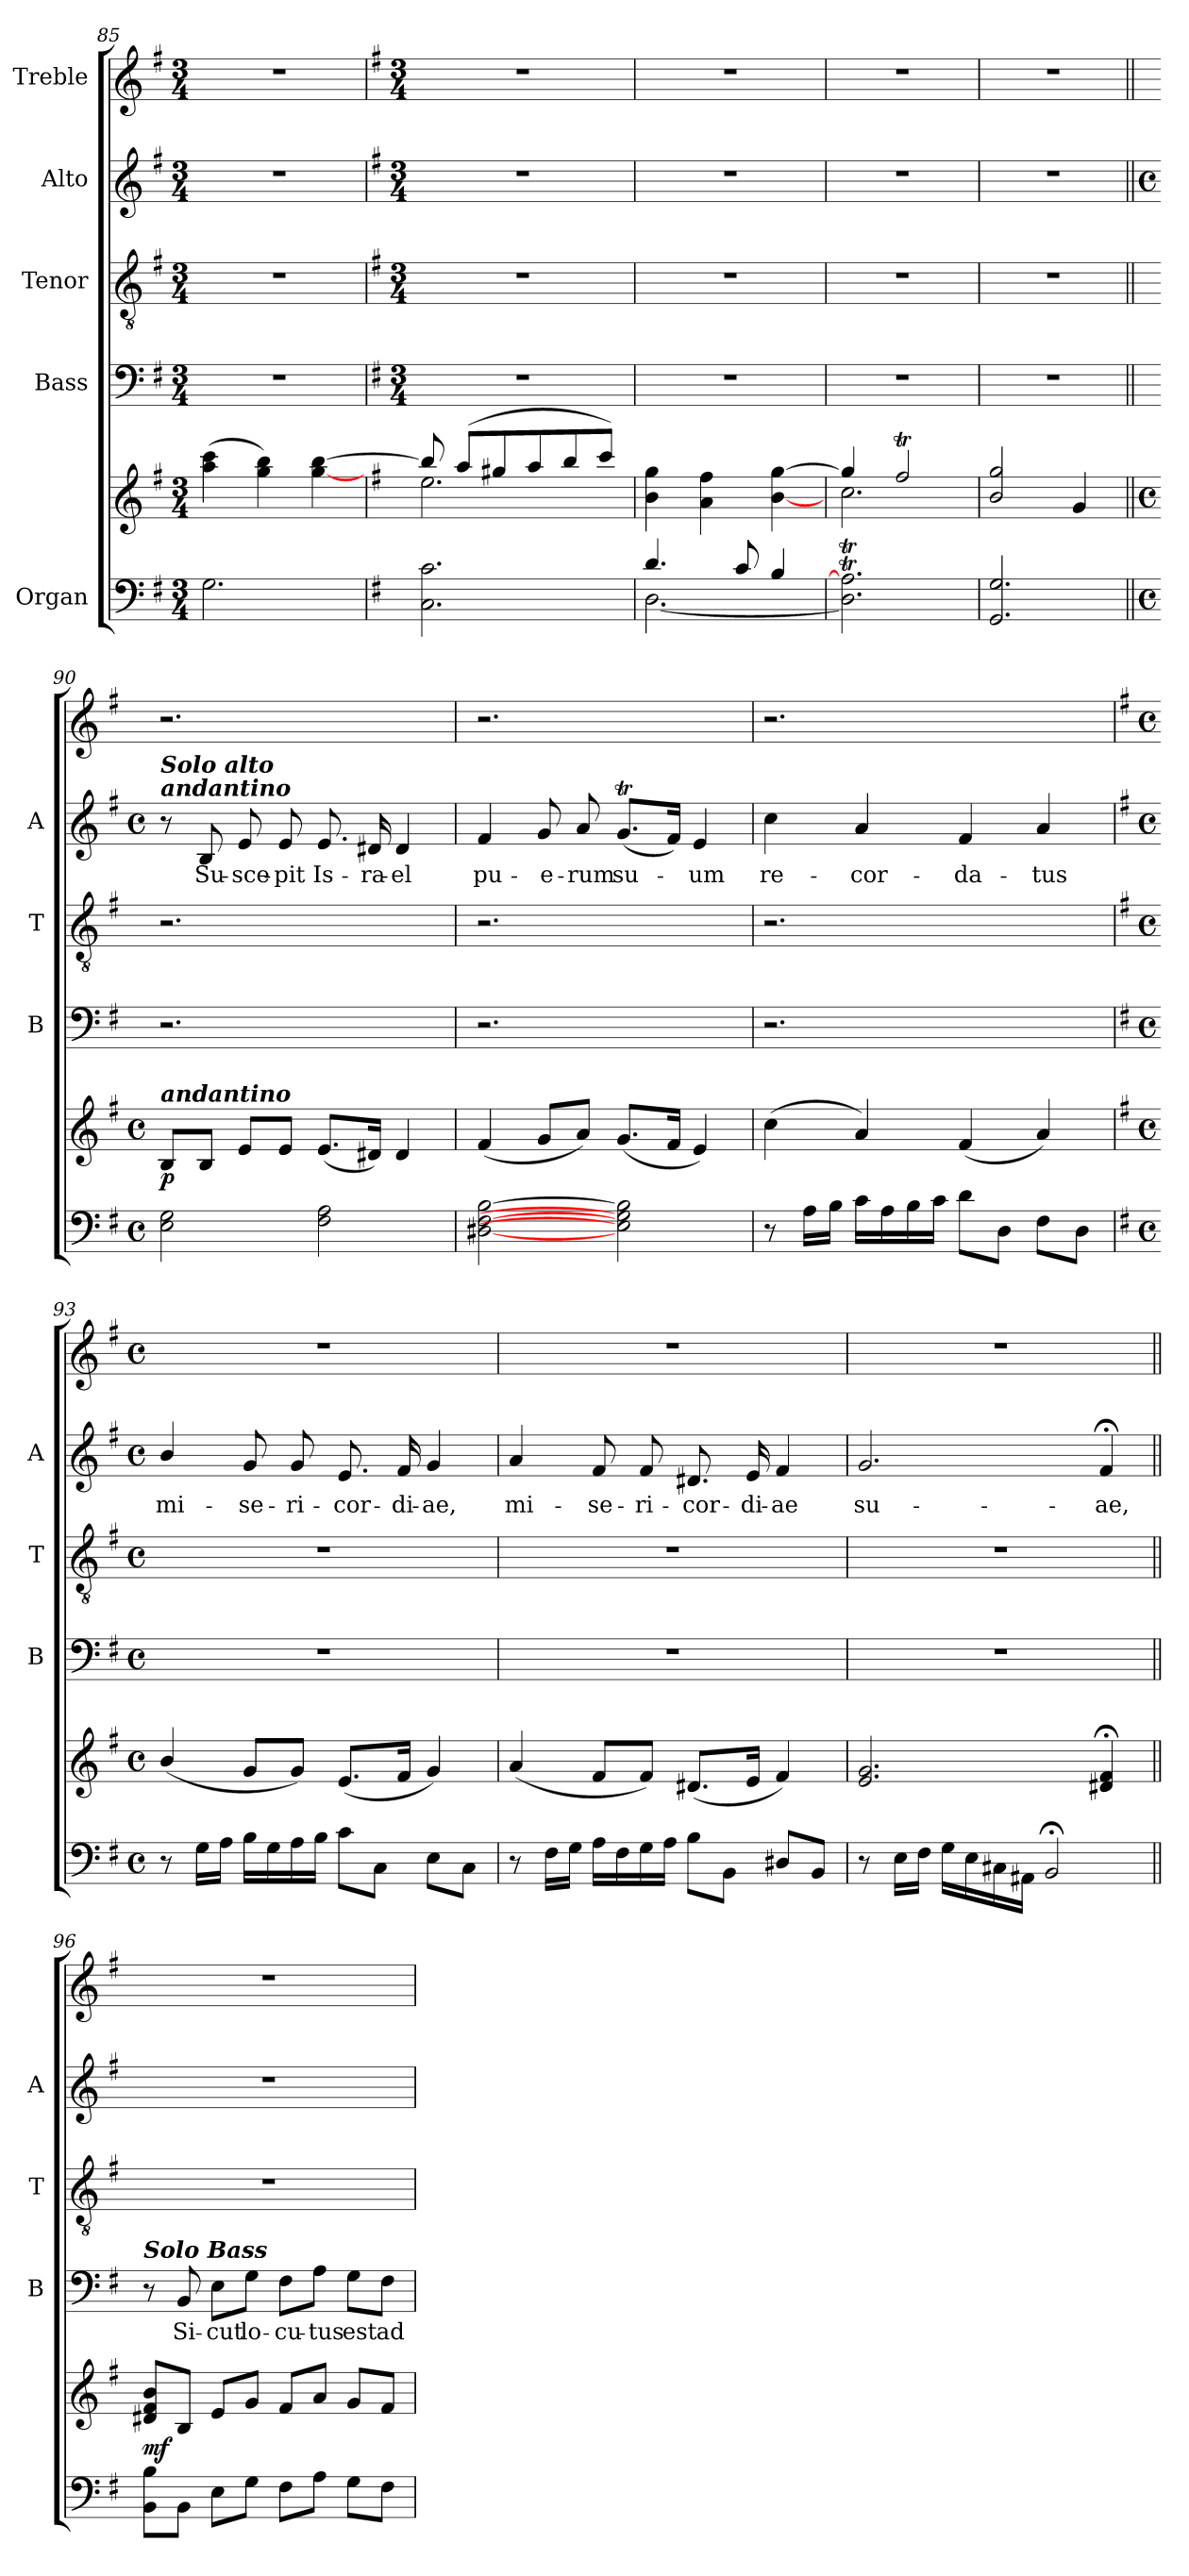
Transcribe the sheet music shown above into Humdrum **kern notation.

**kern	**kern	**dynam	**kern	**text	**kern	**kern	**text	**kern
*part5	*part5	*part5	*part4	*part4	*part3	*part2	*part2	*part1
*staff6	*staff5	*staff5/6	*staff4	*staff4	*staff3	*staff2	*staff2	*staff1
*I"Organ	*	*	*I"Bass	*	*I"Tenor	*I"Alto	*	*I"Treble
*	*	*	*I'B	*	*I'T	*I'A	*	*
*clefF4	*clefG2	*	*clefF4	*	*clefGv2	*clefG2	*	*clefG2
*k[f#]	*k[f#]	*	*k[f#]	*	*k[f#]	*k[f#]	*	*k[f#]
*G:	*G:	*	*G:	*	*G:	*G:	*	*G:
*M3/4	*M3/4	*	*M3/4	*	*M3/4	*M3/4	*	*M3/4
=85	=85	=85	=85	=85	=85	=85	=85	=85
!	!	!	!LO:N:vis=1	!	!LO:N:vis=1	!	!	!
2.G	(>4aa 4ccc	.	2.r	.	2.r	2.r	.	2.r
.	4gg 4bb)	.	.	.	.	.	.	.
.	[4gg [4bb	.	.	.	.	.	.	.
!!LO:LB:g=z
=86	=86	=86	=86	=86	=86	=86	=86	=86
*	*	*	*	*	*	*k[f#]	*	*
*	*	*	*	*	*	*G:	*	*
*	*	*	*M3/4	*	*M3/4	*M3/4	*	*M3/4
*	*^	*	*	*	*	*	*	*
!	!	!	!	!	!	!	!LO:N:vis=1	!	!
2.C 2.c	8bb/]	2.ee\	.	2.r	.	2.r	2.r	.	2.r
.	(<8aa/L	.	.	.	.	.	.	.	.
.	8gg#X/	.	.	.	.	.	.	.	.
.	8aa/	.	.	.	.	.	.	.	.
.	8bb/	.	.	.	.	.	.	.	.
.	8ccc/J)	.	.	.	.	.	.	.	.
*	*v	*v	*	*	*	*	*	*	*
=87	=87	=87	=87	=87	=87	=87	=87	=87
*^	*	*	*	*	*	*	*	*
!	!	!	!	!	!	!	!LO:N:vis=1	!	!
4.d/	[2.D	4b 4gg	.	2.r	.	2.r	2.r	.	2.r
.	.	4a 4ff#	.	.	.	.	.	.	.
8c/	.	.	.	.	.	.	.	.	.
4B/	.	[4b [4gg	.	.	.	.	.	.	.
*v	*v	*	*	*	*	*	*	*	*
=88	=88	=88	=88	=88	=88	=88	=88	=88
*	*^	*	*	*	*	*	*	*
!	!	!	!	!	!	!	!LO:N:vis=1	!	!
2.D]T 2.A]T	4gg/]	2.cc\	.	2.r	.	2.r	2.r	.	2.r
.	2ff#t/	.	.	.	.	.	.	.	.
=89	=89	=89	=89	=89	=89	=89	=89	=89	=89
!	!	!LO:N:vis=1	!	!	!	!	!LO:N:vis=1	!	!
2.GG 2.G	2b 2gg	2.ryy	.	2.r	.	2.r	2.r	.	2.r
.	4g	.	.	.	.	.	.	.	.
*	*v	*v	*	*	*	*	*	*	*
=90||	=90||	=90||	=90||	=90||	=90||	=90||	=90||	=90||
*M4/4	*M4/4	*	*	*	*	*M4/4	*	*
*met(c)	*met(c)	*	*	*	*	*met(c)	*	*
!	!	!	!	!	!	!LO:TX:a:Bi:t=andantino	!	!
!	!	!	!	!	!	!LO:TX:a:Bi:t=Solo alto	!	!
!	!LO:TX:a:Bi:t=andantino	!	!	!	!	!	!	!
!	!	!LO:DY:b	!	!	!	!	!	!
2E 2G	8BL	p	2.r	.	2.r	8r	.	2.r
!	!	!	!	!	!	!	!LO:LY:b	!
.	8BJ	.	.	.	.	8B	Su-	.
!	!	!	!	!	!	!	!LO:LY:b	!
.	8eL	.	.	.	.	8e	-sce-	.
!	!	!	!	!	!	!	!LO:LY:b	!
.	8eJ	.	.	.	.	8e	-pit	.
!	!	!	!	!	!	!	!LO:LY:b	!
2F# 2A	(<8.eL	.	.	.	.	8.e	Is-	.
!	!	!	!	!	!	!	!LO:LY:b	!
.	16d#XJ)	.	.	.	.	16d#X	-ra-	.
!	!	!	!	!	!	!	!LO:LY:b	!
.	4d#	.	4ryy	.	4ryy	4d#	-el	4ryy
=91	=91	=91	=91	=91	=91	=91	=91	=91
!	!	!	!	!	!	!	!LO:LY:b	!
[2D#X [2F# [2B	(<4f#	.	2.r	.	2.r	4f#	pu-	2.r
!	!	!	!	!	!	!	!LO:LY:b	!
.	8gL	.	.	.	.	8g	-e-	.
!	!	!	!	!	!	!	!LO:LY:b	!
.	8aJ)	.	.	.	.	8a	-rum	.
!	!	!	!	!	!	!	!LO:LY:b	!
2E] 2G] 2B]	(<8.gL	.	.	.	.	(<8.gTL	su-	.
.	16f#J	.	.	.	.	16f#J)	.	.
!	!	!	!	!	!	!	!LO:LY:b	!
.	4e)	.	4ryy	.	4ryy	4e	um	4ryy
=92	=92	=92	=92	=92	=92	=92	=92	=92
!	!	!	!	!	!	!	!LO:LY:b	!
8r	(<4cc	.	2.r	.	2.r	4cc	re-	2.r
16ALL	.	.	.	.	.	.	.	.
16BJJ	.	.	.	.	.	.	.	.
!	!	!	!	!	!	!	!LO:LY:b	!
16cLL	4a)	.	.	.	.	4a	-cor-	.
16A	.	.	.	.	.	.	.	.
16B	.	.	.	.	.	.	.	.
16cJJ	.	.	.	.	.	.	.	.
!	!	!	!	!	!	!	!LO:LY:b	!
8dL	(<4f#	.	.	.	.	4f#	-da-	.
8DJ	.	.	.	.	.	.	.	.
!	!	!	!	!	!	!	!LO:LY:b	!
8F#L	4a)	.	4ryy	.	4ryy	4a	-tus	4ryy
8DJ	.	.	.	.	.	.	.	.
!!LO:LB:g=z
=93	=93	=93	=93	=93	=93	=93	=93	=93
*	*	*	*k[f#]	*	*	*	*	*
*	*	*	*G:	*	*	*	*	*
*M4/4	*M4/4	*	*M4/4	*	*M4/4	*M4/4	*	*M4/4
*met(c)	*met(c)	*	*met(c)	*	*met(c)	*met(c)	*	*met(c)
!	!	!	!	!	!	!	!LO:LY:b	!
8r	(<4b/	.	1r	.	1r	4b/	mi-	1r
16GLL	.	.	.	.	.	.	.	.
16AJJ	.	.	.	.	.	.	.	.
!	!	!	!	!	!	!	!LO:LY:b	!
16BLL	8gL	.	.	.	.	8g	-se-	.
16G	.	.	.	.	.	.	.	.
!	!	!	!	!	!	!	!LO:LY:b	!
16A	8gJ)	.	.	.	.	8g	-ri-	.
16BJJ	.	.	.	.	.	.	.	.
!	!	!	!	!	!	!	!LO:LY:b	!
8cL	(<8.eL	.	.	.	.	8.e	-cor-	.
8CJ	.	.	.	.	.	.	.	.
!	!	!	!	!	!	!	!LO:LY:b	!
.	16f#J	.	.	.	.	16f#	-di-	.
!	!	!	!	!	!	!	!LO:LY:b	!
8EL	4g)	.	.	.	.	4g	-ae,	.
8CJ	.	.	.	.	.	.	.	.
=94	=94	=94	=94	=94	=94	=94	=94	=94
!	!	!	!	!	!	!	!LO:LY:b	!
8r	(<4a	.	1r	.	1r	4a	mi-	1r
16F#LL	.	.	.	.	.	.	.	.
16GJJ	.	.	.	.	.	.	.	.
!	!	!	!	!	!	!	!LO:LY:b	!
16ALL	8f#L	.	.	.	.	8f#	-se-	.
16F#	.	.	.	.	.	.	.	.
!	!	!	!	!	!	!	!LO:LY:b	!
16G	8f#J)	.	.	.	.	8f#	-ri-	.
16AJJ	.	.	.	.	.	.	.	.
!	!	!	!	!	!	!	!LO:LY:b	!
8BL	(<8.d#XL	.	.	.	.	8.d#X	-cor-	.
8BBJ	.	.	.	.	.	.	.	.
!	!	!	!	!	!	!	!LO:LY:b	!
.	16eJ	.	.	.	.	16e	-di-	.
!	!	!	!	!	!	!	!LO:LY:b	!
8D#XL	4f#)	.	.	.	.	4f#	-ae	.
8BBJ	.	.	.	.	.	.	.	.
=95	=95	=95	=95	=95	=95	=95	=95	=95
!	!	!	!	!	!	!	!LO:LY:b	!
8r	2.e 2.g	.	1r	.	1r	2.g	su-	1r
16ELL	.	.	.	.	.	.	.	.
16F#JJ	.	.	.	.	.	.	.	.
16GLL	.	.	.	.	.	.	.	.
16E	.	.	.	.	.	.	.	.
16C#X	.	.	.	.	.	.	.	.
16AA#XJJ	.	.	.	.	.	.	.	.
2BB;	.	.	.	.	.	.	.	.
!	!	!	!	!	!	!	!LO:LY:b	!
.	4d#X;< 4f#;<	.	.	.	.	4f#;<	-ae,	.
=96||	=96||	=96||	=96||	=96||	=96||	=96||	=96||	=96||
!	!	!	!LO:TX:a:Bi:t=Solo Bass	!	!	!	!	!
!	!	!LO:DY:b	!	!	!	!	!	!
8BB 8BL	8d#X 8f# 8bL	mf	8r	.	1r	1r	.	1r
!	!	!	!	!LO:LY:b	!	!	!	!
8BBJ	8BJ	.	8BB	Si-	.	.	.	.
!	!	!	!	!LO:LY:b	!	!	!	!
8EL	8eL	.	8E\L	-cut	.	.	.	.
!	!	!	!	!LO:LY:b	!	!	!	!
8GJ	8gJ	.	8G\J	lo-	.	.	.	.
!	!	!	!	!LO:LY:b	!	!	!	!
8F#L	8f#L	.	8F#\L	-cu-	.	.	.	.
!	!	!	!	!LO:LY:b	!	!	!	!
8AJ	8aJ	.	8A\J	-tus	.	.	.	.
!	!	!	!	!LO:LY:b	!	!	!	!
8GL	8gL	.	8G\L	est	.	.	.	.
!	!	!	!	!LO:LY:b	!	!	!	!
8F#J	8f#J	.	8F#\J	ad	.	.	.	.
=	=	=	=	=	=	=	=	=
*-	*-	*-	*-	*-	*-	*-	*-	*-
